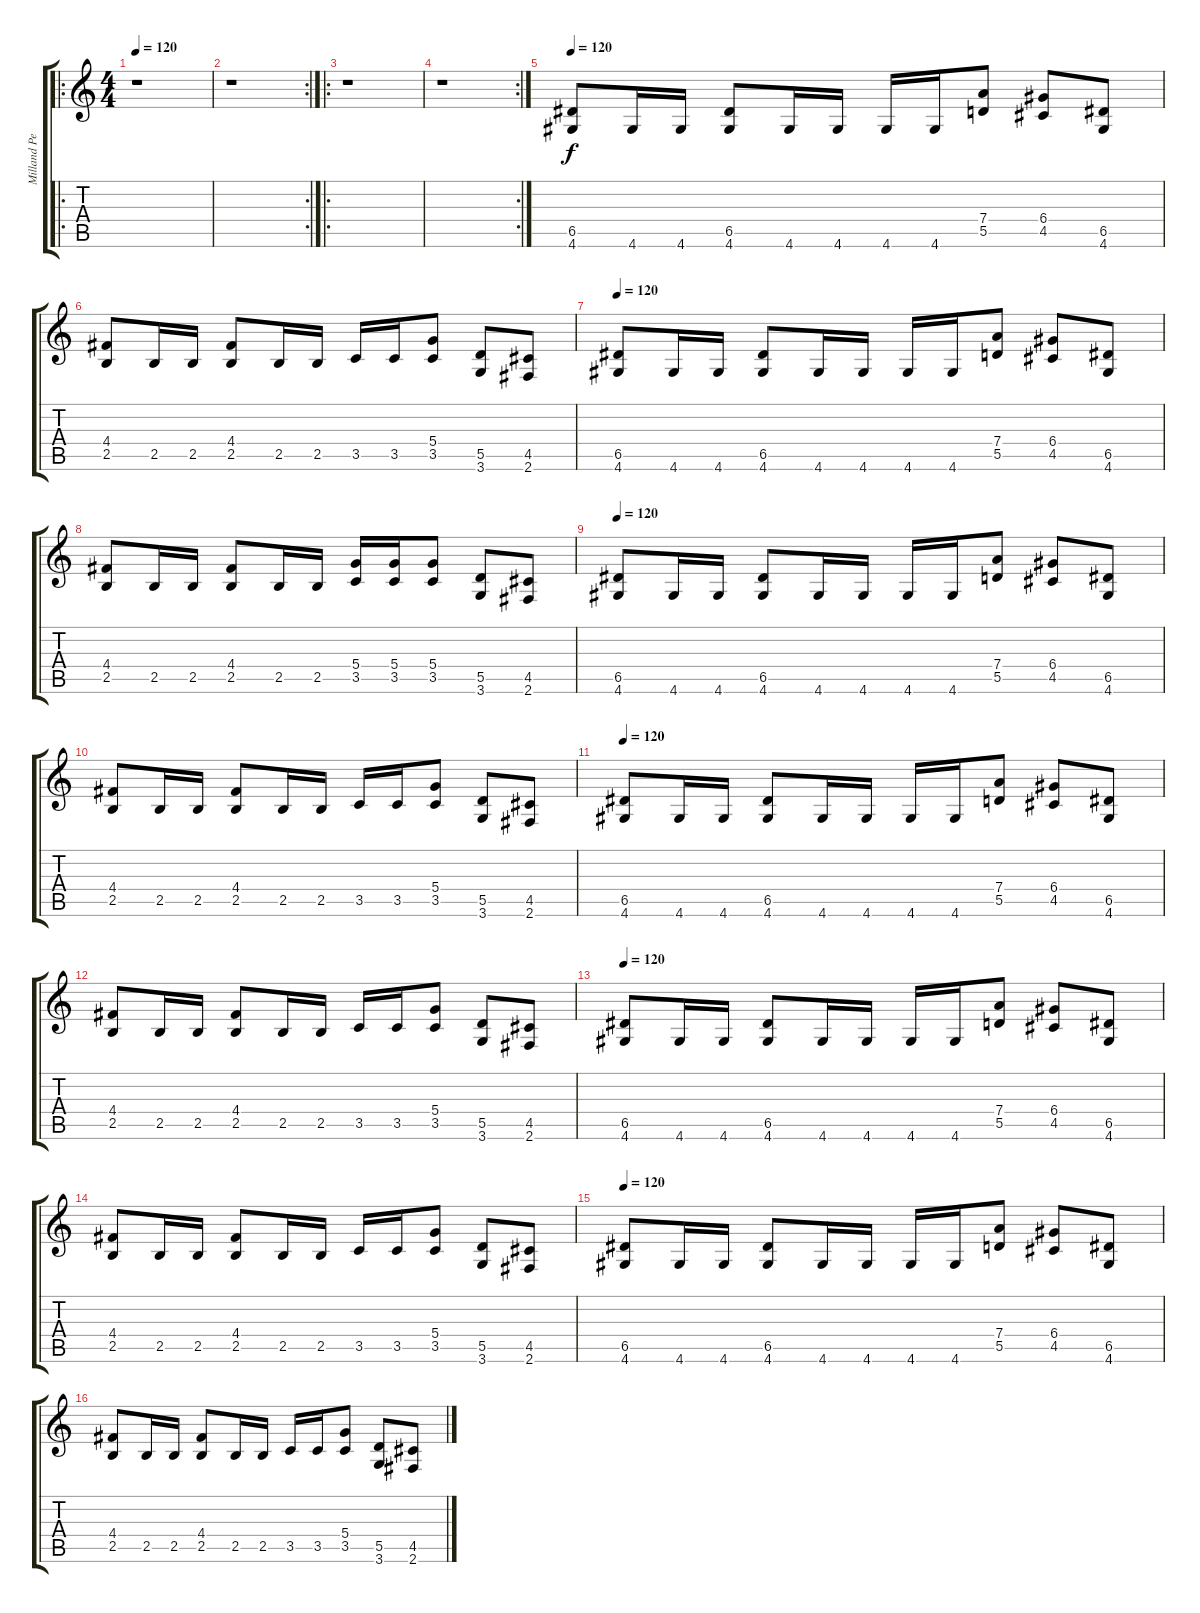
\track ("Milland Petrozza" "Milland Pe") {instrument distortionguitar}
\staff {score tabs}
\tuning (E4 B3 G3 D3 A2 E2) {hide}
\ro
\ts (4 4)
\tempo 120
\clef g2
\ks c
r.1{dy f instrument distortionguitar} |
\rc 2
r.1 |
\ro
r.1 |
\rc 2
r.1 |
\tempo 120
(6.5 4.6).8 4.6.16 4.6.16 (6.5 4.6).8 4.6.16 4.6.16 4.6.16 4.6.16 (7.4 5.5).8 (6.4 4.5).8 (6.5 4.6).8 |
(4.4 2.5).8 2.5.16 2.5.16 (4.4 2.5).8 2.5.16 2.5.16 3.5.16 3.5.16 (5.4 3.5).8 (5.5 3.6).8 (4.5 2.6).8 |
\tempo 120
(6.5 4.6).8 4.6.16 4.6.16 (6.5 4.6).8 4.6.16 4.6.16 4.6.16 4.6.16 (7.4 5.5).8 (6.4 4.5).8 (6.5 4.6).8 |
(4.4 2.5).8 2.5.16 2.5.16 (4.4 2.5).8 2.5.16 2.5.16 (5.4 3.5).16 (5.4 3.5).16 (5.4 3.5).8 (5.5 3.6).8 (4.5 2.6).8 |
\tempo 120
(6.5 4.6).8 4.6.16 4.6.16 (6.5 4.6).8 4.6.16 4.6.16 4.6.16 4.6.16 (7.4 5.5).8 (6.4 4.5).8 (6.5 4.6).8 |
(4.4 2.5).8 2.5.16 2.5.16 (4.4 2.5).8 2.5.16 2.5.16 3.5.16 3.5.16 (5.4 3.5).8 (5.5 3.6).8 (4.5 2.6).8 |
\tempo 120
(6.5 4.6).8 4.6.16 4.6.16 (6.5 4.6).8 4.6.16 4.6.16 4.6.16 4.6.16 (7.4 5.5).8 (6.4 4.5).8 (6.5 4.6).8 |
(4.4 2.5).8 2.5.16 2.5.16 (4.4 2.5).8 2.5.16 2.5.16 3.5.16 3.5.16 (5.4 3.5).8 (5.5 3.6).8 (4.5 2.6).8 |
\tempo 120
(6.5 4.6).8 4.6.16 4.6.16 (6.5 4.6).8 4.6.16 4.6.16 4.6.16 4.6.16 (7.4 5.5).8 (6.4 4.5).8 (6.5 4.6).8 |
(4.4 2.5).8 2.5.16 2.5.16 (4.4 2.5).8 2.5.16 2.5.16 3.5.16 3.5.16 (5.4 3.5).8 (5.5 3.6).8 (4.5 2.6).8 |
\tempo 120
(6.5 4.6).8 4.6.16 4.6.16 (6.5 4.6).8 4.6.16 4.6.16 4.6.16 4.6.16 (7.4 5.5).8 (6.4 4.5).8 (6.5 4.6).8 |
(4.4 2.5).8 2.5.16 2.5.16 (4.4 2.5).8 2.5.16 2.5.16 3.5.16 3.5.16 (5.4 3.5).8 (5.5 3.6).8 (4.5 2.6).8
